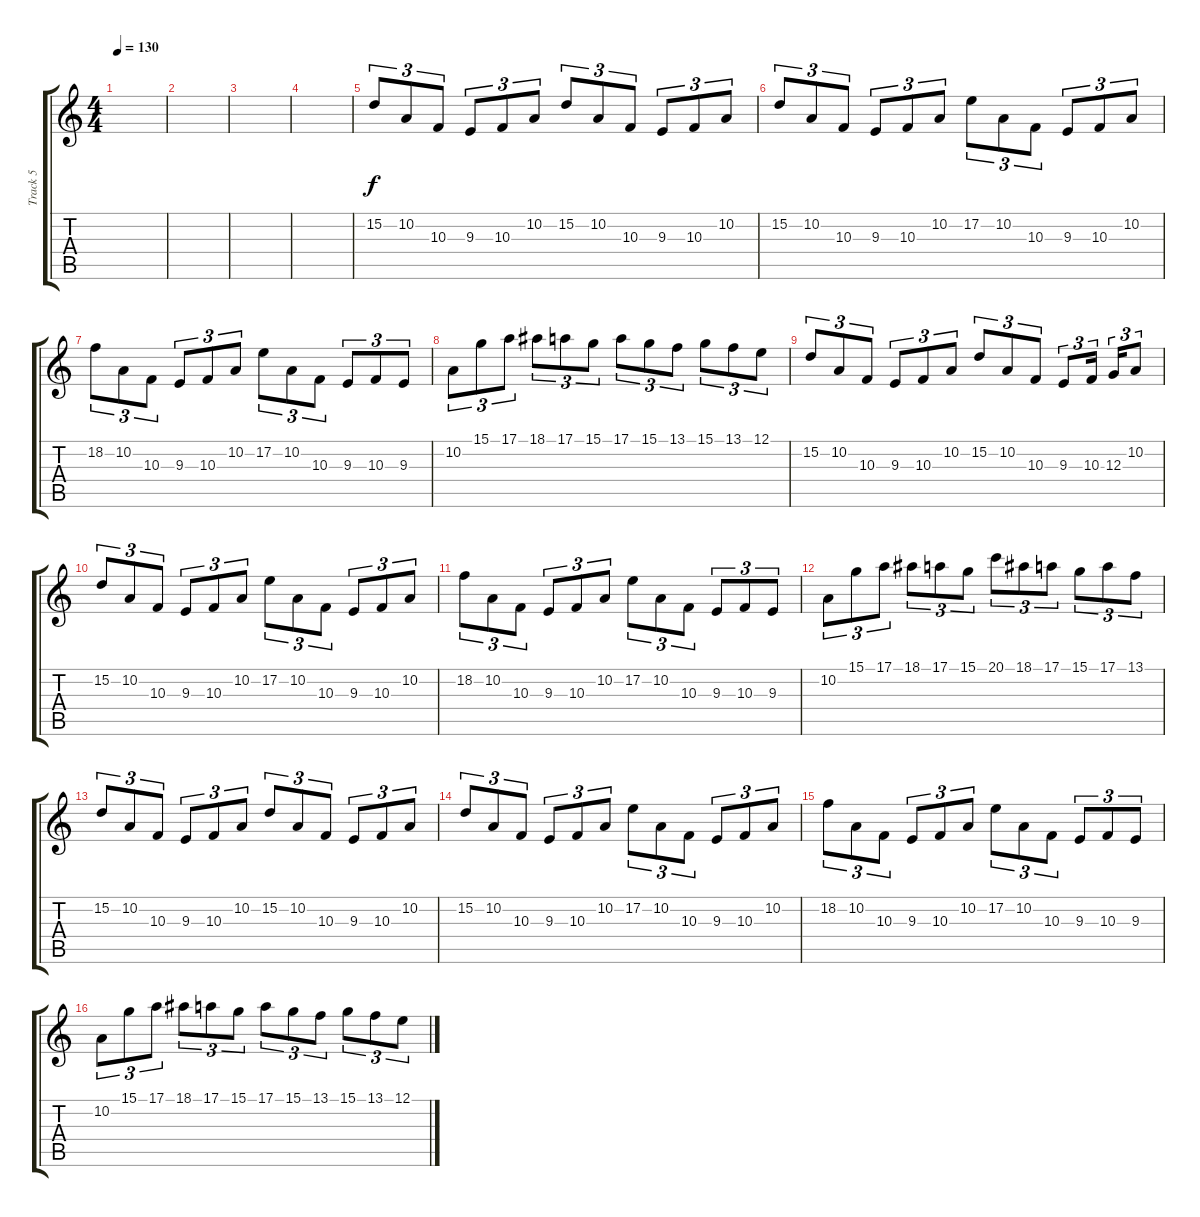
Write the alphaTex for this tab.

\track ("Track 5" "Track 5") {instrument acousticgrandpiano}
\staff {score tabs}
\tuning (E4 B3 G3 D3 A2 E2) {hide}
\ts (4 4)
\tempo 130
\clef g2
\ks c
|
|
|
|
15.2.8{tu (3 2) dy f instrument harpsichord} 10.2.8{tu (3 2)} 10.3.8{tu (3 2)} 9.3.8{tu (3 2)} 10.3.8{tu (3 2)} 10.2.8{tu (3 2)} 15.2.8{tu (3 2)} 10.2.8{tu (3 2)} 10.3.8{tu (3 2)} 9.3.8{tu (3 2)} 10.3.8{tu (3 2)} 10.2.8{tu (3 2)} |
15.2.8{tu (3 2) instrument harpsichord} 10.2.8{tu (3 2)} 10.3.8{tu (3 2)} 9.3.8{tu (3 2)} 10.3.8{tu (3 2)} 10.2.8{tu (3 2)} 17.2.8{tu (3 2)} 10.2.8{tu (3 2)} 10.3.8{tu (3 2)} 9.3.8{tu (3 2)} 10.3.8{tu (3 2)} 10.2.8{tu (3 2)} |
18.2.8{tu (3 2) instrument harpsichord} 10.2.8{tu (3 2)} 10.3.8{tu (3 2)} 9.3.8{tu (3 2)} 10.3.8{tu (3 2)} 10.2.8{tu (3 2)} 17.2.8{tu (3 2)} 10.2.8{tu (3 2)} 10.3.8{tu (3 2)} 9.3.8{tu (3 2)} 10.3.8{tu (3 2)} 9.3.8{tu (3 2)} |
10.2.8{tu (3 2)} 15.1.8{tu (3 2)} 17.1.8{tu (3 2)} 18.1.8{tu (3 2)} 17.1.8{tu (3 2)} 15.1.8{tu (3 2)} 17.1.8{tu (3 2)} 15.1.8{tu (3 2)} 13.1.8{tu (3 2)} 15.1.8{tu (3 2)} 13.1.8{tu (3 2)} 12.1.8{tu (3 2)} |
15.2.8{tu (3 2) instrument harpsichord} 10.2.8{tu (3 2)} 10.3.8{tu (3 2)} 9.3.8{tu (3 2)} 10.3.8{tu (3 2)} 10.2.8{tu (3 2)} 15.2.8{tu (3 2)} 10.2.8{tu (3 2)} 10.3.8{tu (3 2)} 9.3.8{tu (3 2)} 10.3.16{tu (3 2)} 12.3.16{tu (3 2)} 10.2.8{tu (3 2)} |
15.2.8{tu (3 2) instrument harpsichord} 10.2.8{tu (3 2)} 10.3.8{tu (3 2)} 9.3.8{tu (3 2)} 10.3.8{tu (3 2)} 10.2.8{tu (3 2)} 17.2.8{tu (3 2)} 10.2.8{tu (3 2)} 10.3.8{tu (3 2)} 9.3.8{tu (3 2)} 10.3.8{tu (3 2)} 10.2.8{tu (3 2)} |
18.2.8{tu (3 2) instrument harpsichord} 10.2.8{tu (3 2)} 10.3.8{tu (3 2)} 9.3.8{tu (3 2)} 10.3.8{tu (3 2)} 10.2.8{tu (3 2)} 17.2.8{tu (3 2)} 10.2.8{tu (3 2)} 10.3.8{tu (3 2)} 9.3.8{tu (3 2)} 10.3.8{tu (3 2)} 9.3.8{tu (3 2)} |
10.2.8{tu (3 2)} 15.1.8{tu (3 2)} 17.1.8{tu (3 2)} 18.1.8{tu (3 2)} 17.1.8{tu (3 2)} 15.1.8{tu (3 2)} 20.1.8{tu (3 2)} 18.1.8{tu (3 2)} 17.1.8{tu (3 2)} 15.1.8{tu (3 2)} 17.1.8{tu (3 2)} 13.1.8{tu (3 2)} |
15.2.8{tu (3 2) instrument harpsichord} 10.2.8{tu (3 2)} 10.3.8{tu (3 2)} 9.3.8{tu (3 2)} 10.3.8{tu (3 2)} 10.2.8{tu (3 2)} 15.2.8{tu (3 2)} 10.2.8{tu (3 2)} 10.3.8{tu (3 2)} 9.3.8{tu (3 2)} 10.3.8{tu (3 2)} 10.2.8{tu (3 2)} |
15.2.8{tu (3 2) instrument harpsichord} 10.2.8{tu (3 2)} 10.3.8{tu (3 2)} 9.3.8{tu (3 2)} 10.3.8{tu (3 2)} 10.2.8{tu (3 2)} 17.2.8{tu (3 2)} 10.2.8{tu (3 2)} 10.3.8{tu (3 2)} 9.3.8{tu (3 2)} 10.3.8{tu (3 2)} 10.2.8{tu (3 2)} |
18.2.8{tu (3 2) instrument harpsichord} 10.2.8{tu (3 2)} 10.3.8{tu (3 2)} 9.3.8{tu (3 2)} 10.3.8{tu (3 2)} 10.2.8{tu (3 2)} 17.2.8{tu (3 2)} 10.2.8{tu (3 2)} 10.3.8{tu (3 2)} 9.3.8{tu (3 2)} 10.3.8{tu (3 2)} 9.3.8{tu (3 2)} |
10.2.8{tu (3 2)} 15.1.8{tu (3 2)} 17.1.8{tu (3 2)} 18.1.8{tu (3 2)} 17.1.8{tu (3 2)} 15.1.8{tu (3 2)} 17.1.8{tu (3 2)} 15.1.8{tu (3 2)} 13.1.8{tu (3 2)} 15.1.8{tu (3 2)} 13.1.8{tu (3 2)} 12.1.8{tu (3 2)}
